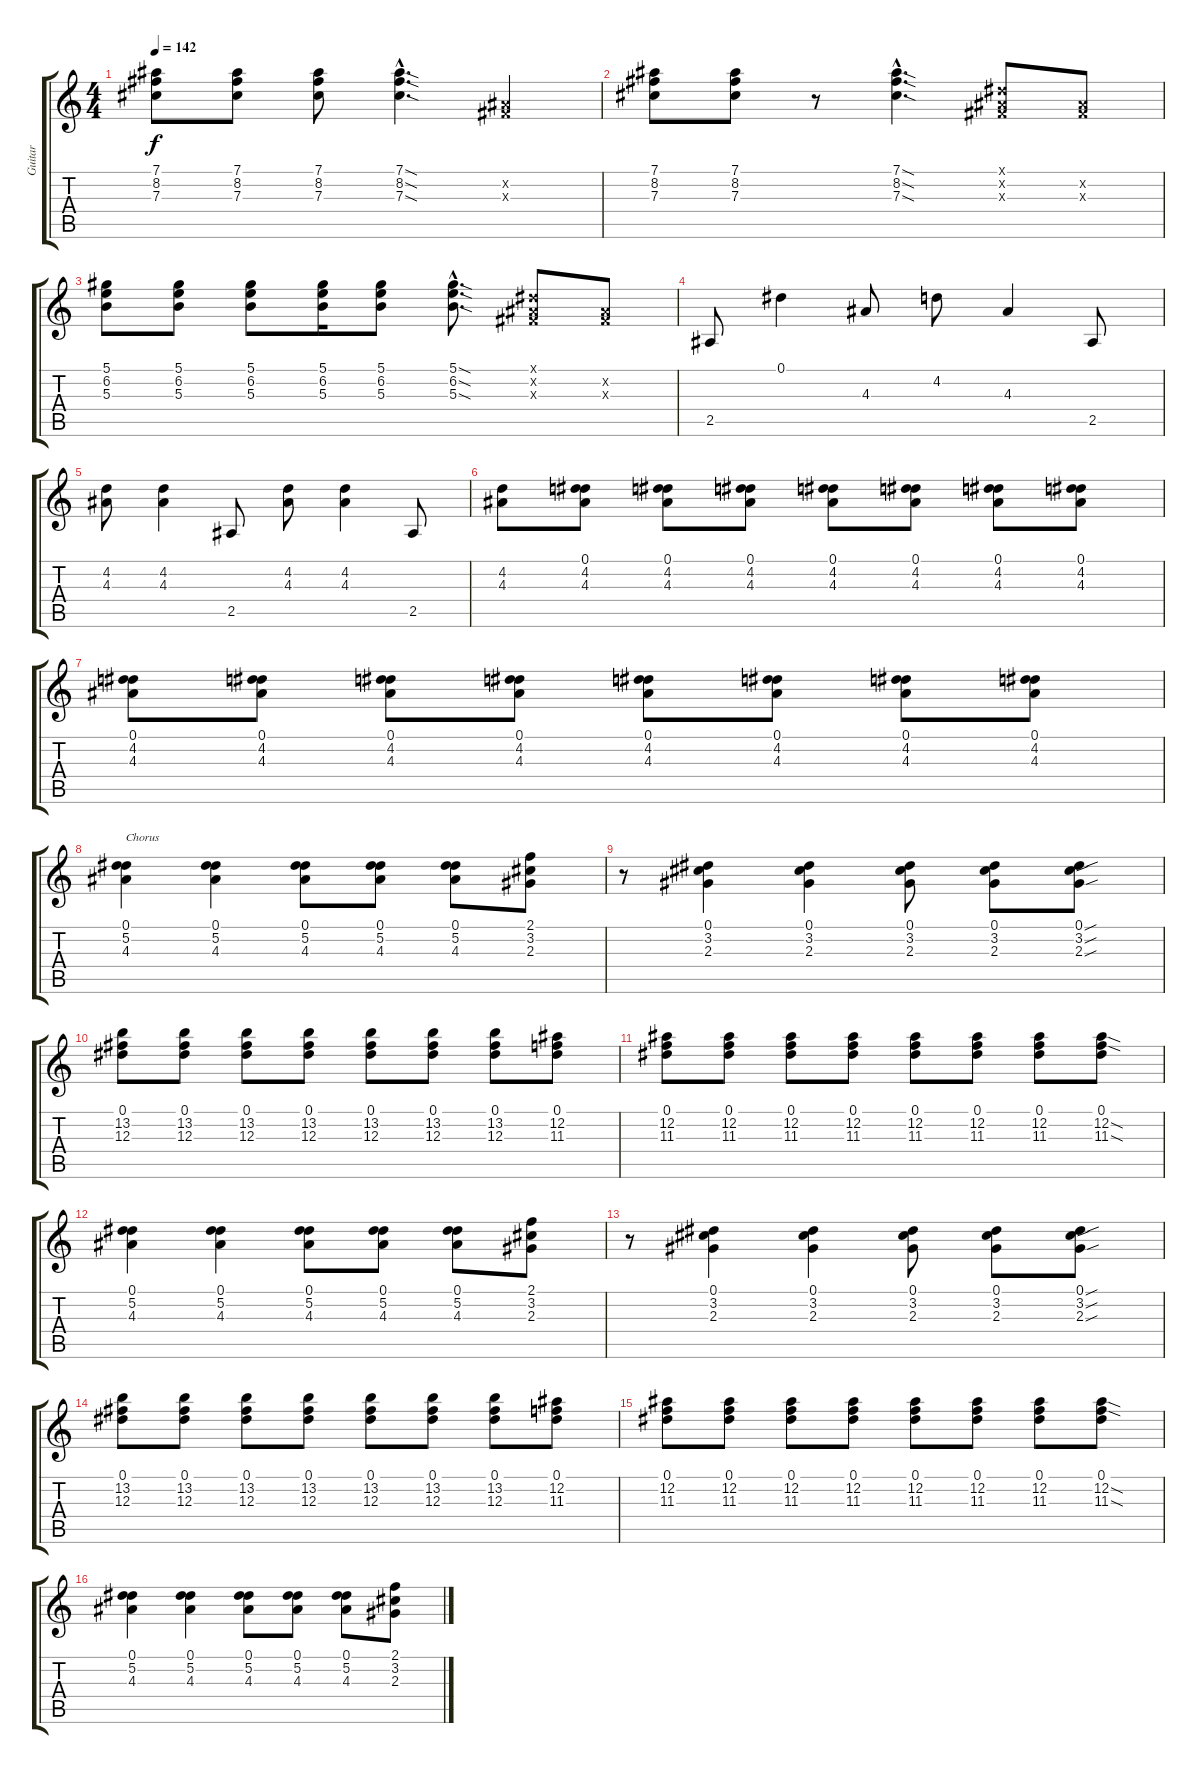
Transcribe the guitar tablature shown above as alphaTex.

\track ("Guitar" "Guitar") {instrument electricguitarclean}
\staff {score tabs}
\tuning (Eb4 Bb3 Gb3 Db3 Ab2 Eb2) {hide}
\ts (4 4)
\tempo 142
\clef g2
\ks c
(7.1 8.2 7.3).8{dy f} (7.1 8.2 7.3).8 (7.1 8.2 7.3).8 (7.1{sod hac} 8.2{sod hac} 7.3{sod hac}).4{d} (0.2{x} 0.3{x}).4 |
(7.1 8.2 7.3).8 (7.1 8.2 7.3).8 r.8 (7.1{sod hac} 8.2{sod hac} 7.3{sod hac}).4{d} (0.1{x} 0.2{x} 0.3{x}).8 (0.2{x} 0.3{x}).8 |
(5.1 6.2 5.3).8 (5.1 6.2 5.3).8 (5.1 6.2 5.3).8 (5.1 6.2 5.3).16 (5.1 6.2 5.3).8 (5.1{sod hac} 6.2{sod hac} 5.3{sod hac}).8{d} (0.1{x} 0.2{x} 0.3{x}).8 (0.2{x} 0.3{x}).8 |
2.5.8 0.1.4 4.3.8 4.2.8 4.3.4 2.5.8 |
(4.2 4.3).8 (4.2 4.3).4 2.5.8 (4.2 4.3).8 (4.2 4.3).4 2.5.8 |
(4.2 4.3).8 (0.1 4.2 4.3).8 (0.1 4.2 4.3).8 (0.1 4.2 4.3).8 (0.1 4.2 4.3).8 (0.1 4.2 4.3).8 (0.1 4.2 4.3).8 (0.1 4.2 4.3).8 |
(0.1 4.2 4.3).8 (0.1 4.2 4.3).8 (0.1 4.2 4.3).8 (0.1 4.2 4.3).8 (0.1 4.2 4.3).8 (0.1 4.2 4.3).8 (0.1 4.2 4.3).8 (0.1 4.2 4.3).8 |
(0.1 5.2 4.3).4{txt "Chorus"} (0.1 5.2 4.3).4 (0.1 5.2 4.3).8 (0.1 5.2 4.3).8 (0.1 5.2 4.3).8 (2.1 3.2 2.3).8 |
r.8 (0.1 3.2 2.3).4 (0.1 3.2 2.3).4 (0.1 3.2 2.3).8 (0.1 3.2 2.3).8 (0.1{sou} 3.2{sou} 2.3{sou}).8 |
(0.1 13.2 12.3).8 (0.1 13.2 12.3).8 (0.1 13.2 12.3).8 (0.1 13.2 12.3).8 (0.1 13.2 12.3).8 (0.1 13.2 12.3).8 (0.1 13.2 12.3).8 (0.1 12.2 11.3).8 |
(0.1 12.2 11.3).8 (0.1 12.2 11.3).8 (0.1 12.2 11.3).8 (0.1 12.2 11.3).8 (0.1 12.2 11.3).8 (0.1 12.2 11.3).8 (0.1 12.2 11.3).8 (0.1 12.2{sod} 11.3{sod}).8 |
(0.1 5.2 4.3).4 (0.1 5.2 4.3).4 (0.1 5.2 4.3).8 (0.1 5.2 4.3).8 (0.1 5.2 4.3).8 (2.1 3.2 2.3).8 |
r.8 (0.1 3.2 2.3).4 (0.1 3.2 2.3).4 (0.1 3.2 2.3).8 (0.1 3.2 2.3).8 (0.1{sou} 3.2{sou} 2.3{sou}).8 |
(0.1 13.2 12.3).8 (0.1 13.2 12.3).8 (0.1 13.2 12.3).8 (0.1 13.2 12.3).8 (0.1 13.2 12.3).8 (0.1 13.2 12.3).8 (0.1 13.2 12.3).8 (0.1 12.2 11.3).8 |
(0.1 12.2 11.3).8 (0.1 12.2 11.3).8 (0.1 12.2 11.3).8 (0.1 12.2 11.3).8 (0.1 12.2 11.3).8 (0.1 12.2 11.3).8 (0.1 12.2 11.3).8 (0.1 12.2{sod} 11.3{sod}).8 |
(0.1 5.2 4.3).4 (0.1 5.2 4.3).4 (0.1 5.2 4.3).8 (0.1 5.2 4.3).8 (0.1 5.2 4.3).8 (2.1 3.2 2.3).8
